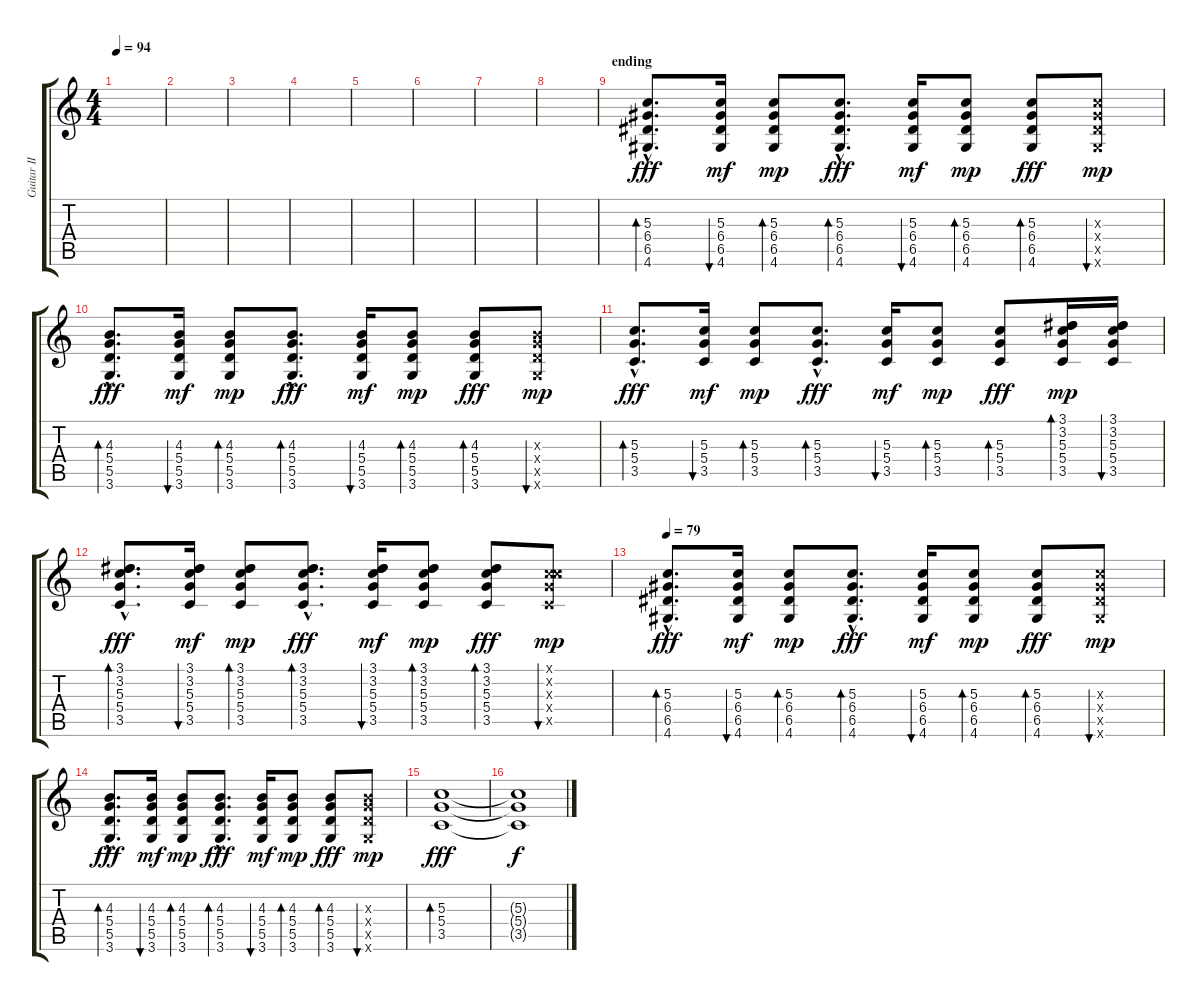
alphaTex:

\track ("Guitar II" "Guitar II") {instrument electricguitarclean}
\staff {score tabs}
\tuning (C4 C4 G3 D3 A2 E2) {hide}
\ts (4 4)
\tempo 94
\clef g2
\ks c
|
|
|
|
|
|
|
|
\section ("" "ending")
(5.3{hac} 6.4{hac} 6.5{hac} 4.6{hac}).8{d bd 60 dy fff} (5.3 6.4 6.5 4.6).16{bu 60 dy mf} (5.3 6.4 6.5 4.6).8{bd 60 dy mp} (5.3{hac} 6.4{hac} 6.5{hac} 4.6{hac}).8{d bd 60 dy fff} (5.3 6.4 6.5 4.6).16{bu 60 dy mf} (5.3 6.4 6.5 4.6).8{bd 60 dy mp} (5.3 6.4 6.5 4.6).8{bd 60 dy fff} (5.3{x} 6.4{x} 6.5{x} 4.6{x}).8{bu 60 dy mp} |
(4.3{hac} 5.4{hac} 5.5{hac} 3.6{hac}).8{d bd 60 dy fff} (4.3 5.4 5.5 3.6).16{bu 60 dy mf} (4.3 5.4 5.5 3.6).8{bd 60 dy mp} (4.3{hac} 5.4{hac} 5.5{hac} 3.6{hac}).8{d bd 60 dy fff} (4.3 5.4 5.5 3.6).16{bu 60 dy mf} (4.3 5.4 5.5 3.6).8{bd 60 dy mp} (4.3 5.4 5.5 3.6).8{bd 60 dy fff} (4.3{x} 5.4{x} 5.5{x} 3.6{x}).8{bu 60 dy mp} |
(5.3{hac} 5.4{hac} 3.5{hac}).8{d bd 60 dy fff} (5.3 5.4 3.5).16{bu 60 dy mf} (5.3 5.4 3.5).8{bd 60 dy mp} (5.3{hac} 5.4{hac} 3.5{hac}).8{d bd 60 dy fff} (5.3 5.4 3.5).16{bu 60 dy mf} (5.3 5.4 3.5).8{bd 60 dy mp} (5.3 5.4 3.5).8{bd 60 dy fff} (3.1 3.2 5.3 5.4 3.5).16{bd 60 dy mp} (3.1 3.2 5.3 5.4 3.5).16{bu 60} |
(3.1{hac} 3.2{hac} 5.3{hac} 5.4{hac} 3.5{hac}).8{d bd 60 dy fff} (3.1 3.2 5.3 5.4 3.5).16{bu 60 dy mf} (3.1 3.2 5.3 5.4 3.5).8{bd 60 dy mp} (3.1{hac} 3.2{hac} 5.3{hac} 5.4{hac} 3.5{hac}).8{d bd 60 dy fff} (3.1 3.2 5.3 5.4 3.5).16{bu 60 dy mf} (3.1 3.2 5.3 5.4 3.5).8{bd 60 dy mp} (3.1 3.2 5.3 5.4 3.5).8{bd 60 dy fff} (0.1{x} 0.2{x} 5.3{x} 5.4{x} 3.5{x}).8{bu 60 dy mp} |
\tempo 79
(5.3{hac} 6.4{hac} 6.5{hac} 4.6{hac}).8{d bd 60 dy fff} (5.3 6.4 6.5 4.6).16{bu 60 dy mf} (5.3 6.4 6.5 4.6).8{bd 60 dy mp} (5.3{hac} 6.4{hac} 6.5{hac} 4.6{hac}).8{d bd 60 dy fff} (5.3 6.4 6.5 4.6).16{bu 60 dy mf} (5.3 6.4 6.5 4.6).8{bd 60 dy mp} (5.3 6.4 6.5 4.6).8{bd 60 dy fff} (5.3{x} 6.4{x} 6.5{x} 4.6{x}).8{bu 60 dy mp} |
(4.3{hac} 5.4{hac} 5.5{hac} 3.6{hac}).8{d bd 60 dy fff} (4.3 5.4 5.5 3.6).16{bu 60 dy mf} (4.3 5.4 5.5 3.6).8{bd 60 dy mp} (4.3{hac} 5.4{hac} 5.5{hac} 3.6{hac}).8{d bd 60 dy fff} (4.3 5.4 5.5 3.6).16{bu 60 dy mf} (4.3 5.4 5.5 3.6).8{bd 60 dy mp} (4.3 5.4 5.5 3.6).8{bd 60 dy fff} (4.3{x} 5.4{x} 5.5{x} 3.6{x}).8{bu 60 dy mp} |
(5.3 5.4 3.5).1{bd 60 dy fff} |
(5.3{t} 5.4{t} 3.5{t}).1{dy f}
